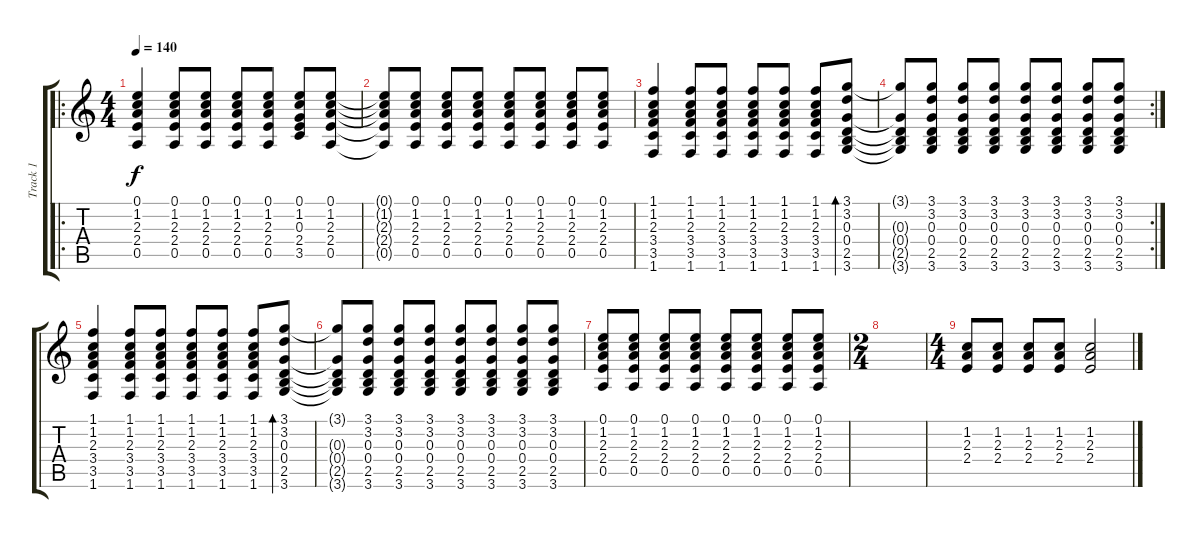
\track ("Track 1" "Track 1") {instrument acousticguitarsteel}
\staff {score tabs}
\tuning (E4 B3 G3 D3 A2 E2) {hide}
\ro
\ts (4 4)
\tempo 140
\clef g2
\ks c
(0.1 1.2 2.3 2.4 0.5).4{dy f} (0.1 1.2 2.3 2.4 0.5).8 (0.1 1.2 2.3 2.4 0.5).8 (0.1 1.2 2.3 2.4 0.5).8 (0.1 1.2 2.3 2.4 0.5).8 (0.1 1.2 0.3 2.4 3.5).8 (0.1 1.2 2.3 2.4 0.5).8 |
(0.1{t} 1.2{t} 2.3{t} 2.4{t} 0.5{t}).8 (0.1 1.2 2.3 2.4 0.5).8 (0.1 1.2 2.3 2.4 0.5).8 (0.1 1.2 2.3 2.4 0.5).8 (0.1 1.2 2.3 2.4 0.5).8 (0.1 1.2 2.3 2.4 0.5).8 (0.1 1.2 2.3 2.4 0.5).8 (0.1 1.2 2.3 2.4 0.5).8 |
(1.1 1.2 2.3 3.4 3.5 1.6).4 (1.1 1.2 2.3 3.4 3.5 1.6).8 (1.1 1.2 2.3 3.4 3.5 1.6).8 (1.1 1.2 2.3 3.4 3.5 1.6).8 (1.1 1.2 2.3 3.4 3.5 1.6).8 (1.1 1.2 2.3 3.4 3.5 1.6).8 (3.1 3.2 0.3 0.4 2.5 3.6).8{bd 60} |
\rc 2
(3.1{t} 0.3{t} 0.4{t} 2.5{t} 3.6{t}).8 (3.1 3.2 0.3 0.4 2.5 3.6).8 (3.1 3.2 0.3 0.4 2.5 3.6).8 (3.1 3.2 0.3 0.4 2.5 3.6).8 (3.1 3.2 0.3 0.4 2.5 3.6).8 (3.1 3.2 0.3 0.4 2.5 3.6).8 (3.1 3.2 0.3 0.4 2.5 3.6).8 (3.1 3.2 0.3 0.4 2.5 3.6).8 |
(1.1 1.2 2.3 3.4 3.5 1.6).4 (1.1 1.2 2.3 3.4 3.5 1.6).8 (1.1 1.2 2.3 3.4 3.5 1.6).8 (1.1 1.2 2.3 3.4 3.5 1.6).8 (1.1 1.2 2.3 3.4 3.5 1.6).8 (1.1 1.2 2.3 3.4 3.5 1.6).8 (3.1 3.2 0.3 0.4 2.5 3.6).8{bd 60} |
(3.1{t} 0.3{t} 0.4{t} 2.5{t} 3.6{t}).8 (3.1 3.2 0.3 0.4 2.5 3.6).8 (3.1 3.2 0.3 0.4 2.5 3.6).8 (3.1 3.2 0.3 0.4 2.5 3.6).8 (3.1 3.2 0.3 0.4 2.5 3.6).8 (3.1 3.2 0.3 0.4 2.5 3.6).8 (3.1 3.2 0.3 0.4 2.5 3.6).8 (3.1 3.2 0.3 0.4 2.5 3.6).8 |
(0.1 1.2 2.3 2.4 0.5).8 (0.1 1.2 2.3 2.4 0.5).8 (0.1 1.2 2.3 2.4 0.5).8 (0.1 1.2 2.3 2.4 0.5).8 (0.1 1.2 2.3 2.4 0.5).8 (0.1 1.2 2.3 2.4 0.5).8 (0.1 1.2 2.3 2.4 0.5).8 (0.1 1.2 2.3 2.4 0.5).8 |
\ts (2 4)
|
\ts (4 4)
(1.2 2.3 2.4).8 (1.2 2.3 2.4).8 (1.2 2.3 2.4).8 (1.2 2.3 2.4).8 (1.2 2.3 2.4).2
